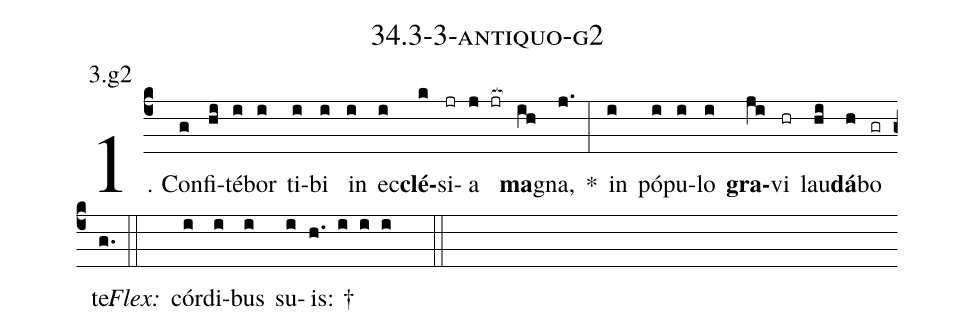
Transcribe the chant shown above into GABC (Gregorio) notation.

name: 34.3-3-antiquo-g2;
annotation: 3.g2;
%%
(c4)1. Con(g)fi(hi)té(i)bor(i) ti(i)bi(i) in(i) ec(i)<b>clé</b>(k)si(jr)a(j jr[ocb:1{]) <b>ma</b>(ih[ocb:0}])gna,(j.) *(:) in(i) pó(i)pu(i)lo(i) <b>gra</b>(ji)vi(hr) lau(hi)<b>dá</b>(h)bo(gr) te.(g.) (::)
<i>Flex:</i>()  cór(i)di(i)bus(i) su(i)is: †(h. i i i  ::)

%E(i) u(i) o(ji) u(hi) a(h) e.(g.) (::)
